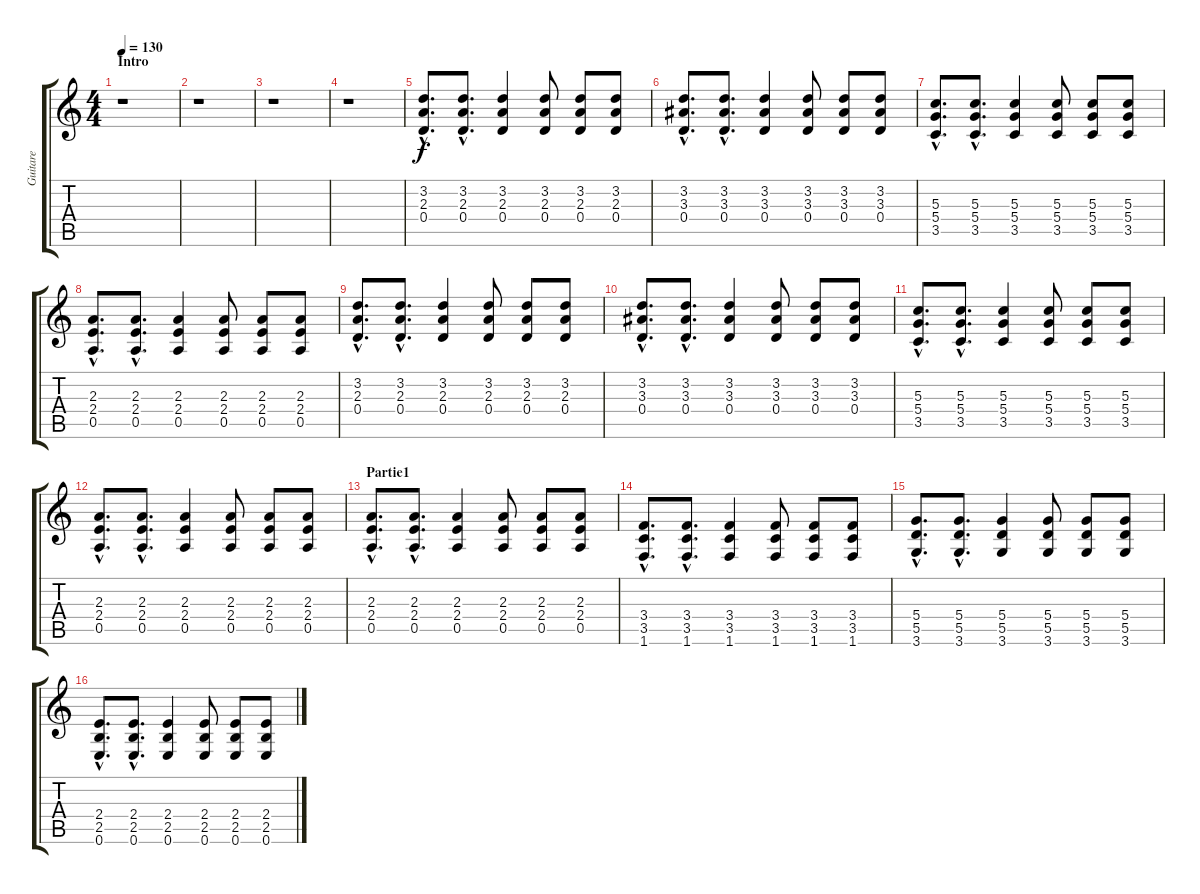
\track ("Guitare" "Guitare") {instrument distortionguitar}
\staff {score tabs}
\tuning (E4 B3 G3 D3 A2 E2) {hide}
\ts (4 4)
\section ("" "Intro")
\tempo 130
\clef g2
\ks c
r.1{dy f instrument distortionguitar} |
r.1 |
r.1 |
r.1 |
(3.2{hac} 2.3{hac} 0.4{hac}).8{d} (3.2{hac} 2.3{hac} 0.4{hac}).8{d} (3.2 2.3 0.4).4 (3.2 2.3 0.4).8 (3.2 2.3 0.4).8 (3.2 2.3 0.4).8 |
(3.2{hac} 3.3{hac} 0.4{hac}).8{d} (3.2{hac} 3.3{hac} 0.4{hac}).8{d} (3.2 3.3 0.4).4 (3.2 3.3 0.4).8 (3.2 3.3 0.4).8 (3.2 3.3 0.4).8 |
(5.3{hac} 5.4{hac} 3.5{hac}).8{d} (5.3{hac} 5.4{hac} 3.5{hac}).8{d} (5.3 5.4 3.5).4 (5.3 5.4 3.5).8 (5.3 5.4 3.5).8 (5.3 5.4 3.5).8 |
(2.3{hac} 2.4{hac} 0.5{hac}).8{d} (2.3{hac} 2.4{hac} 0.5{hac}).8{d} (2.3 2.4 0.5).4 (2.3 2.4 0.5).8 (2.3 2.4 0.5).8 (2.3 2.4 0.5).8 |
(3.2{hac} 2.3{hac} 0.4{hac}).8{d} (3.2{hac} 2.3{hac} 0.4{hac}).8{d} (3.2 2.3 0.4).4 (3.2 2.3 0.4).8 (3.2 2.3 0.4).8 (3.2 2.3 0.4).8 |
(3.2{hac} 3.3{hac} 0.4{hac}).8{d} (3.2{hac} 3.3{hac} 0.4{hac}).8{d} (3.2 3.3 0.4).4 (3.2 3.3 0.4).8 (3.2 3.3 0.4).8 (3.2 3.3 0.4).8 |
(5.3{hac} 5.4{hac} 3.5{hac}).8{d} (5.3{hac} 5.4{hac} 3.5{hac}).8{d} (5.3 5.4 3.5).4 (5.3 5.4 3.5).8 (5.3 5.4 3.5).8 (5.3 5.4 3.5).8 |
(2.3{hac} 2.4{hac} 0.5{hac}).8{d} (2.3{hac} 2.4{hac} 0.5{hac}).8{d} (2.3 2.4 0.5).4 (2.3 2.4 0.5).8 (2.3 2.4 0.5).8 (2.3 2.4 0.5).8 |
\section ("" "Partie1")
(2.3{hac} 2.4{hac} 0.5{hac}).8{d} (2.3{hac} 2.4{hac} 0.5{hac}).8{d} (2.3 2.4 0.5).4 (2.3 2.4 0.5).8 (2.3 2.4 0.5).8 (2.3 2.4 0.5).8 |
(3.4{hac} 3.5{hac} 1.6{hac}).8{d} (3.4{hac} 3.5{hac} 1.6{hac}).8{d} (3.4 3.5 1.6).4 (3.4 3.5 1.6).8 (3.4 3.5 1.6).8 (3.4 3.5 1.6).8 |
(5.4{hac} 5.5{hac} 3.6{hac}).8{d} (5.4{hac} 5.5{hac} 3.6{hac}).8{d} (5.4 5.5 3.6).4 (5.4 5.5 3.6).8 (5.4 5.5 3.6).8 (5.4 5.5 3.6).8 |
(2.4{hac} 2.5{hac} 0.6{hac}).8{d} (2.4{hac} 2.5{hac} 0.6{hac}).8{d} (2.4 2.5 0.6).4 (2.4 2.5 0.6).8 (2.4 2.5 0.6).8 (2.4 2.5 0.6).8
